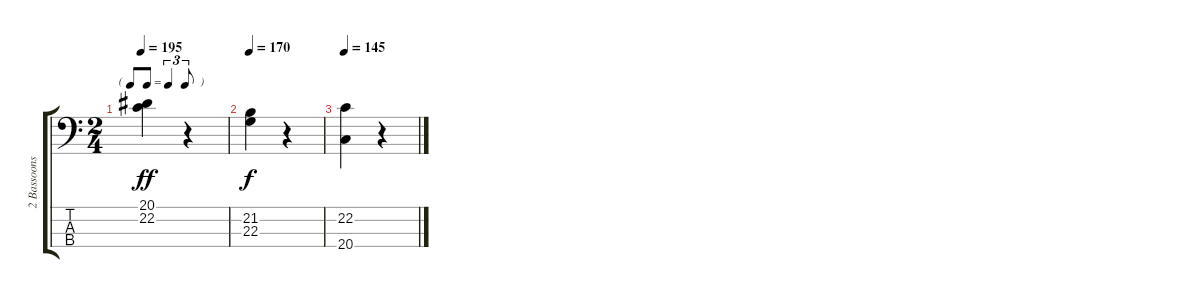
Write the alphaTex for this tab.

\track ("2 Bassoons" "2 Bassoons") {instrument bassoon}
\staff {score tabs}
\tuning (G2 D2 A1 E1) {hide}
\ts (2 4)
\tf triplet8th
\tempo 195
\clef f4
\ks c
(20.1 22.2).4{dy ff} r.4 |
\tempo 170
(21.2 22.3).4{dy f} r.4 |
\tempo 145
(22.2 20.4).4 r.4
